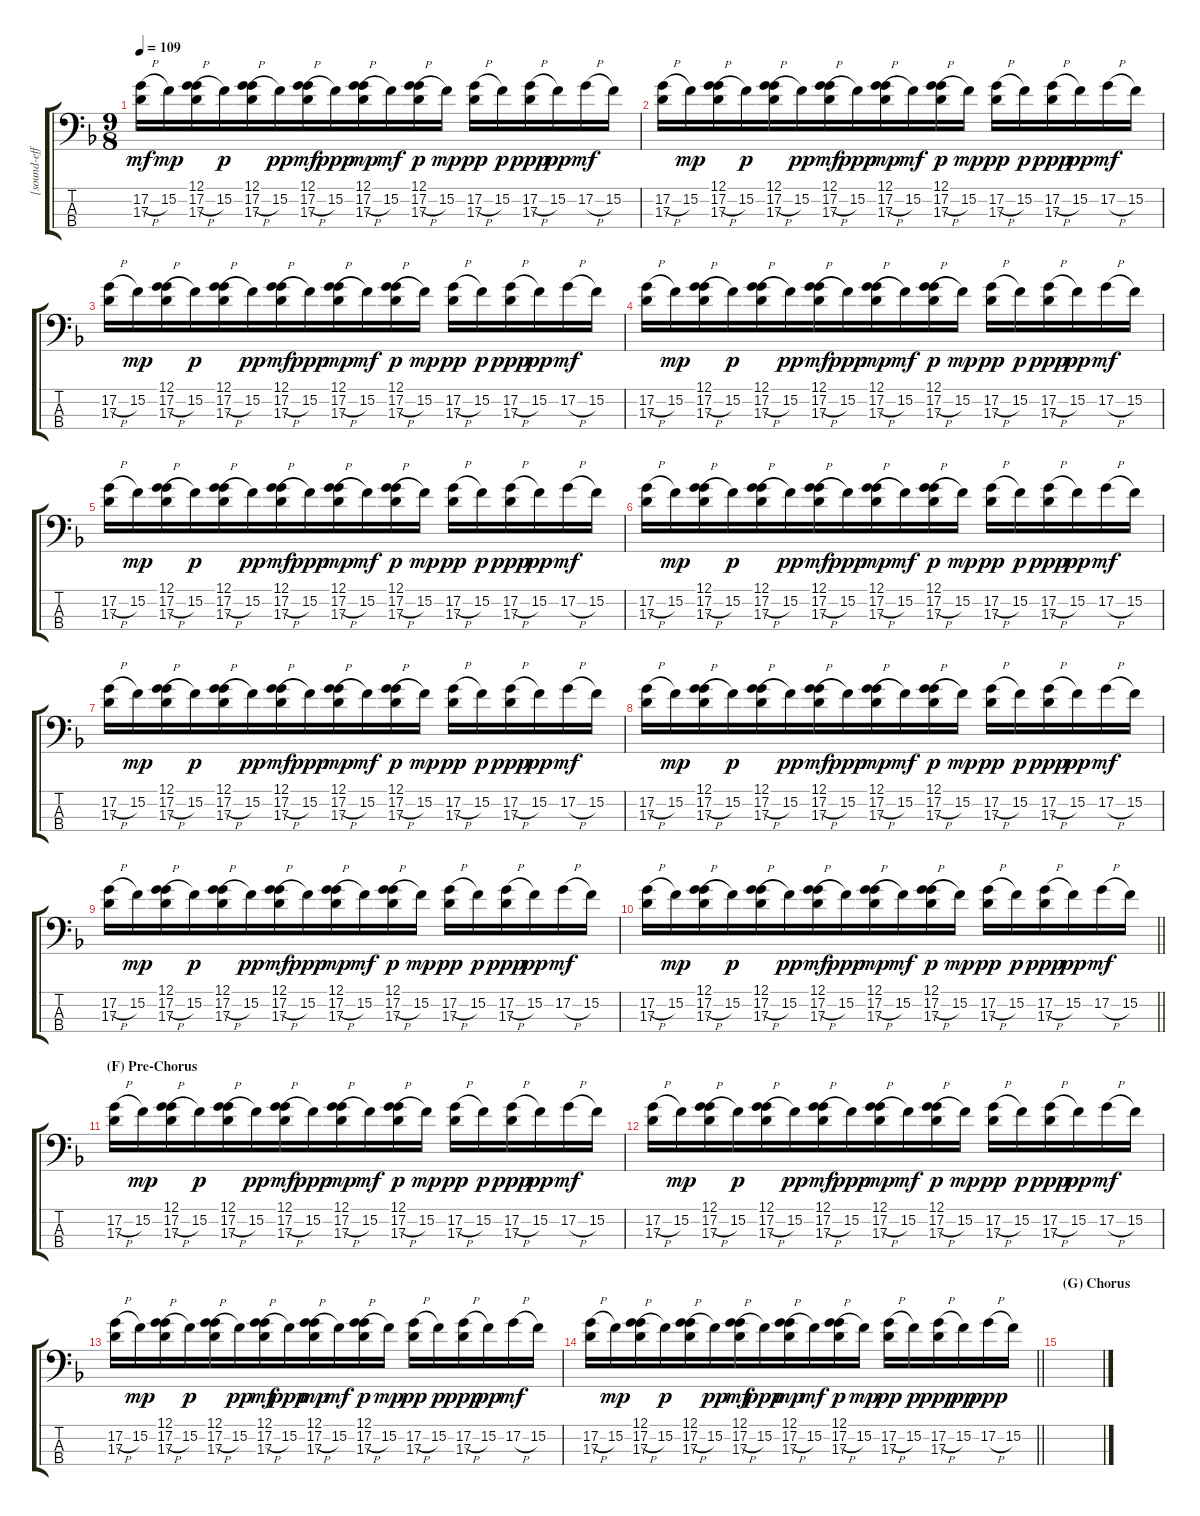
\track ("[sound-effect support]" "[sound-eff") {instrument electricbasspick}
\staff {score tabs}
\tuning (G2 D2 A1 D1) {hide}
\ts (9 8)
\tempo 109
\clef f4
\ks dminor
(17.2{h} 17.3).16{dy mf} 15.2.16{dy mp} (12.1 17.2{h} 17.3).16 15.2.16{dy p} (12.1 17.2{h} 17.3).16 15.2.16{dy pp beam merge} (12.1 17.2{h} 17.3).16{dy mf} 15.2.16{dy ppp} (12.1 17.2{h} 17.3).16{dy mp} 15.2.16{dy mf} (12.1 17.2{h} 17.3).16{dy p} 15.2.16{dy mp} (17.2{h} 17.3).16{dy pp} 15.2.16{dy p} (17.2{h} 17.3).16{dy ppp beam merge} 15.2.16{dy pp} 17.2{h}.16{dy mf} 15.2.16 |
(17.2{h} 17.3).16 15.2.16{dy mp} (12.1 17.2{h} 17.3).16 15.2.16{dy p} (12.1 17.2{h} 17.3).16 15.2.16{dy pp beam merge} (12.1 17.2{h} 17.3).16{dy mf} 15.2.16{dy ppp} (12.1 17.2{h} 17.3).16{dy mp} 15.2.16{dy mf} (12.1 17.2{h} 17.3).16{dy p} 15.2.16{dy mp} (17.2{h} 17.3).16{dy pp} 15.2.16{dy p} (17.2{h} 17.3).16{dy ppp beam merge} 15.2.16{dy pp} 17.2{h}.16{dy mf} 15.2.16 |
(17.2{h} 17.3).16 15.2.16{dy mp} (12.1 17.2{h} 17.3).16 15.2.16{dy p} (12.1 17.2{h} 17.3).16 15.2.16{dy pp beam merge} (12.1 17.2{h} 17.3).16{dy mf} 15.2.16{dy ppp} (12.1 17.2{h} 17.3).16{dy mp} 15.2.16{dy mf} (12.1 17.2{h} 17.3).16{dy p} 15.2.16{dy mp} (17.2{h} 17.3).16{dy pp} 15.2.16{dy p} (17.2{h} 17.3).16{dy ppp beam merge} 15.2.16{dy pp} 17.2{h}.16{dy mf} 15.2.16 |
(17.2{h} 17.3).16 15.2.16{dy mp} (12.1 17.2{h} 17.3).16 15.2.16{dy p} (12.1 17.2{h} 17.3).16 15.2.16{dy pp beam merge} (12.1 17.2{h} 17.3).16{dy mf} 15.2.16{dy ppp} (12.1 17.2{h} 17.3).16{dy mp} 15.2.16{dy mf} (12.1 17.2{h} 17.3).16{dy p} 15.2.16{dy mp} (17.2{h} 17.3).16{dy pp} 15.2.16{dy p} (17.2{h} 17.3).16{dy ppp beam merge} 15.2.16{dy pp} 17.2{h}.16{dy mf} 15.2.16 |
(17.2{h} 17.3).16 15.2.16{dy mp} (12.1 17.2{h} 17.3).16 15.2.16{dy p} (12.1 17.2{h} 17.3).16 15.2.16{dy pp beam merge} (12.1 17.2{h} 17.3).16{dy mf} 15.2.16{dy ppp} (12.1 17.2{h} 17.3).16{dy mp} 15.2.16{dy mf} (12.1 17.2{h} 17.3).16{dy p} 15.2.16{dy mp} (17.2{h} 17.3).16{dy pp} 15.2.16{dy p} (17.2{h} 17.3).16{dy ppp beam merge} 15.2.16{dy pp} 17.2{h}.16{dy mf} 15.2.16 |
(17.2{h} 17.3).16 15.2.16{dy mp} (12.1 17.2{h} 17.3).16 15.2.16{dy p} (12.1 17.2{h} 17.3).16 15.2.16{dy pp beam merge} (12.1 17.2{h} 17.3).16{dy mf} 15.2.16{dy ppp} (12.1 17.2{h} 17.3).16{dy mp} 15.2.16{dy mf} (12.1 17.2{h} 17.3).16{dy p} 15.2.16{dy mp} (17.2{h} 17.3).16{dy pp} 15.2.16{dy p} (17.2{h} 17.3).16{dy ppp beam merge} 15.2.16{dy pp} 17.2{h}.16{dy mf} 15.2.16 |
(17.2{h} 17.3).16 15.2.16{dy mp} (12.1 17.2{h} 17.3).16 15.2.16{dy p} (12.1 17.2{h} 17.3).16 15.2.16{dy pp beam merge} (12.1 17.2{h} 17.3).16{dy mf} 15.2.16{dy ppp} (12.1 17.2{h} 17.3).16{dy mp} 15.2.16{dy mf} (12.1 17.2{h} 17.3).16{dy p} 15.2.16{dy mp} (17.2{h} 17.3).16{dy pp} 15.2.16{dy p} (17.2{h} 17.3).16{dy ppp beam merge} 15.2.16{dy pp} 17.2{h}.16{dy mf} 15.2.16 |
(17.2{h} 17.3).16 15.2.16{dy mp} (12.1 17.2{h} 17.3).16 15.2.16{dy p} (12.1 17.2{h} 17.3).16 15.2.16{dy pp beam merge} (12.1 17.2{h} 17.3).16{dy mf} 15.2.16{dy ppp} (12.1 17.2{h} 17.3).16{dy mp} 15.2.16{dy mf} (12.1 17.2{h} 17.3).16{dy p} 15.2.16{dy mp} (17.2{h} 17.3).16{dy pp} 15.2.16{dy p} (17.2{h} 17.3).16{dy ppp beam merge} 15.2.16{dy pp} 17.2{h}.16{dy mf} 15.2.16 |
(17.2{h} 17.3).16 15.2.16{dy mp} (12.1 17.2{h} 17.3).16 15.2.16{dy p} (12.1 17.2{h} 17.3).16 15.2.16{dy pp beam merge} (12.1 17.2{h} 17.3).16{dy mf} 15.2.16{dy ppp} (12.1 17.2{h} 17.3).16{dy mp} 15.2.16{dy mf} (12.1 17.2{h} 17.3).16{dy p} 15.2.16{dy mp} (17.2{h} 17.3).16{dy pp} 15.2.16{dy p} (17.2{h} 17.3).16{dy ppp beam merge} 15.2.16{dy pp} 17.2{h}.16{dy mf} 15.2.16 |
\barLineRight lightlight
(17.2{h} 17.3).16 15.2.16{dy mp} (12.1 17.2{h} 17.3).16 15.2.16{dy p} (12.1 17.2{h} 17.3).16 15.2.16{dy pp beam merge} (12.1 17.2{h} 17.3).16{dy mf} 15.2.16{dy ppp} (12.1 17.2{h} 17.3).16{dy mp} 15.2.16{dy mf} (12.1 17.2{h} 17.3).16{dy p} 15.2.16{dy mp} (17.2{h} 17.3).16{dy pp} 15.2.16{dy p} (17.2{h} 17.3).16{dy ppp beam merge} 15.2.16{dy pp} 17.2{h}.16{dy mf} 15.2.16 |
\section ("" "(F) Pre-Chorus")
(17.2{h} 17.3).16 15.2.16{dy mp} (12.1 17.2{h} 17.3).16 15.2.16{dy p} (12.1 17.2{h} 17.3).16 15.2.16{dy pp beam merge} (12.1 17.2{h} 17.3).16{dy mf} 15.2.16{dy ppp} (12.1 17.2{h} 17.3).16{dy mp} 15.2.16{dy mf} (12.1 17.2{h} 17.3).16{dy p} 15.2.16{dy mp} (17.2{h} 17.3).16{dy pp} 15.2.16{dy p} (17.2{h} 17.3).16{dy ppp beam merge} 15.2.16{dy pp} 17.2{h}.16{dy mf} 15.2.16 |
(17.2{h} 17.3).16 15.2.16{dy mp} (12.1 17.2{h} 17.3).16 15.2.16{dy p} (12.1 17.2{h} 17.3).16 15.2.16{dy pp beam merge} (12.1 17.2{h} 17.3).16{dy mf} 15.2.16{dy ppp} (12.1 17.2{h} 17.3).16{dy mp} 15.2.16{dy mf} (12.1 17.2{h} 17.3).16{dy p} 15.2.16{dy mp} (17.2{h} 17.3).16{dy pp} 15.2.16{dy p} (17.2{h} 17.3).16{dy ppp beam merge} 15.2.16{dy pp} 17.2{h}.16{dy mf} 15.2.16 |
(17.2{h} 17.3).16 15.2.16{dy mp} (12.1 17.2{h} 17.3).16 15.2.16{dy p} (12.1 17.2{h} 17.3).16 15.2.16{dy pp beam merge} (12.1 17.2{h} 17.3).16{dy mf} 15.2.16{dy ppp} (12.1 17.2{h} 17.3).16{dy mp} 15.2.16{dy mf} (12.1 17.2{h} 17.3).16{dy p} 15.2.16{dy mp} (17.2{h} 17.3).16{dy pp} 15.2.16{dy p} (17.2{h} 17.3).16{dy ppp beam merge} 15.2.16{dy pp} 17.2{h}.16{dy mf} 15.2.16 |
\barLineRight lightlight
(17.2{h} 17.3).16 15.2.16{dy mp} (12.1 17.2{h} 17.3).16 15.2.16{dy p} (12.1 17.2{h} 17.3).16 15.2.16{dy pp beam merge} (12.1 17.2{h} 17.3).16{dy mf} 15.2.16{dy ppp} (12.1 17.2{h} 17.3).16{dy mp} 15.2.16{dy mf} (12.1 17.2{h} 17.3).16{dy p} 15.2.16{dy mp} (17.2{h} 17.3).16{dy pp} 15.2.16{dy p} (17.2{h} 17.3).16{dy ppp beam merge} 15.2.16{dy pp} 17.2{h}.16{dy ppp} 15.2.16 |
\section ("" "(G) Chorus")
